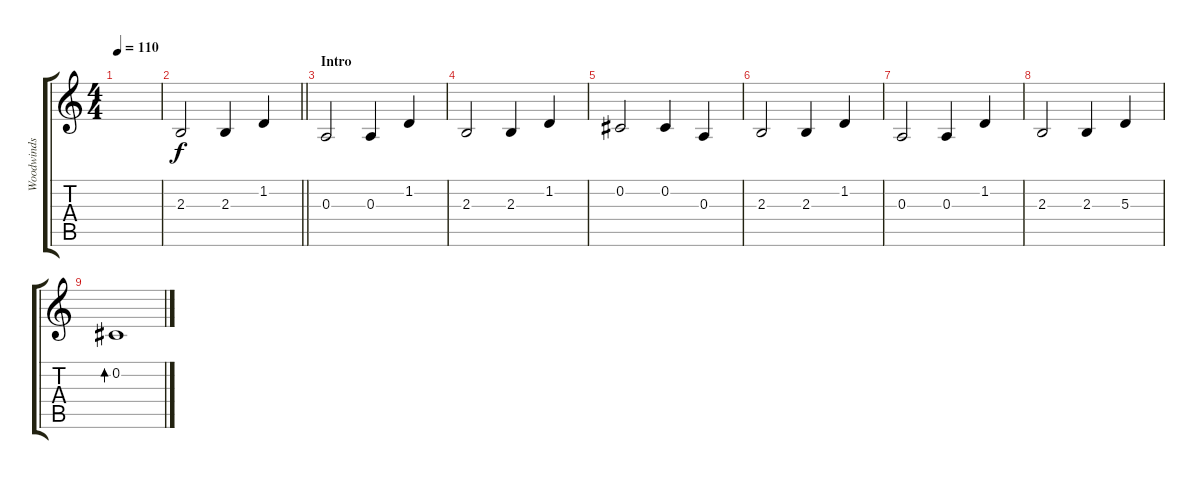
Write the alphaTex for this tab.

\track ("Woodwinds" "Woodwinds") {instrument clarinet bank 126}
\staff {score tabs}
\tuning (Gb4 Db4 A3 E3 B2 Gb2) {hide}
\ts (4 4)
\tempo 110
\clef g2
\ks c
|
\barLineRight lightlight
2.3.2 2.3.4 1.2.4 |
\section ("" "Intro")
0.3.2 0.3.4 1.2.4 |
2.3.2 2.3.4 1.2.4 |
0.2.2 0.2.4 0.3.4 |
2.3.2 2.3.4 1.2.4 |
0.3.2 0.3.4 1.2.4 |
2.3.2 2.3.4 5.3.4 |
0.2.1{bd 240}
